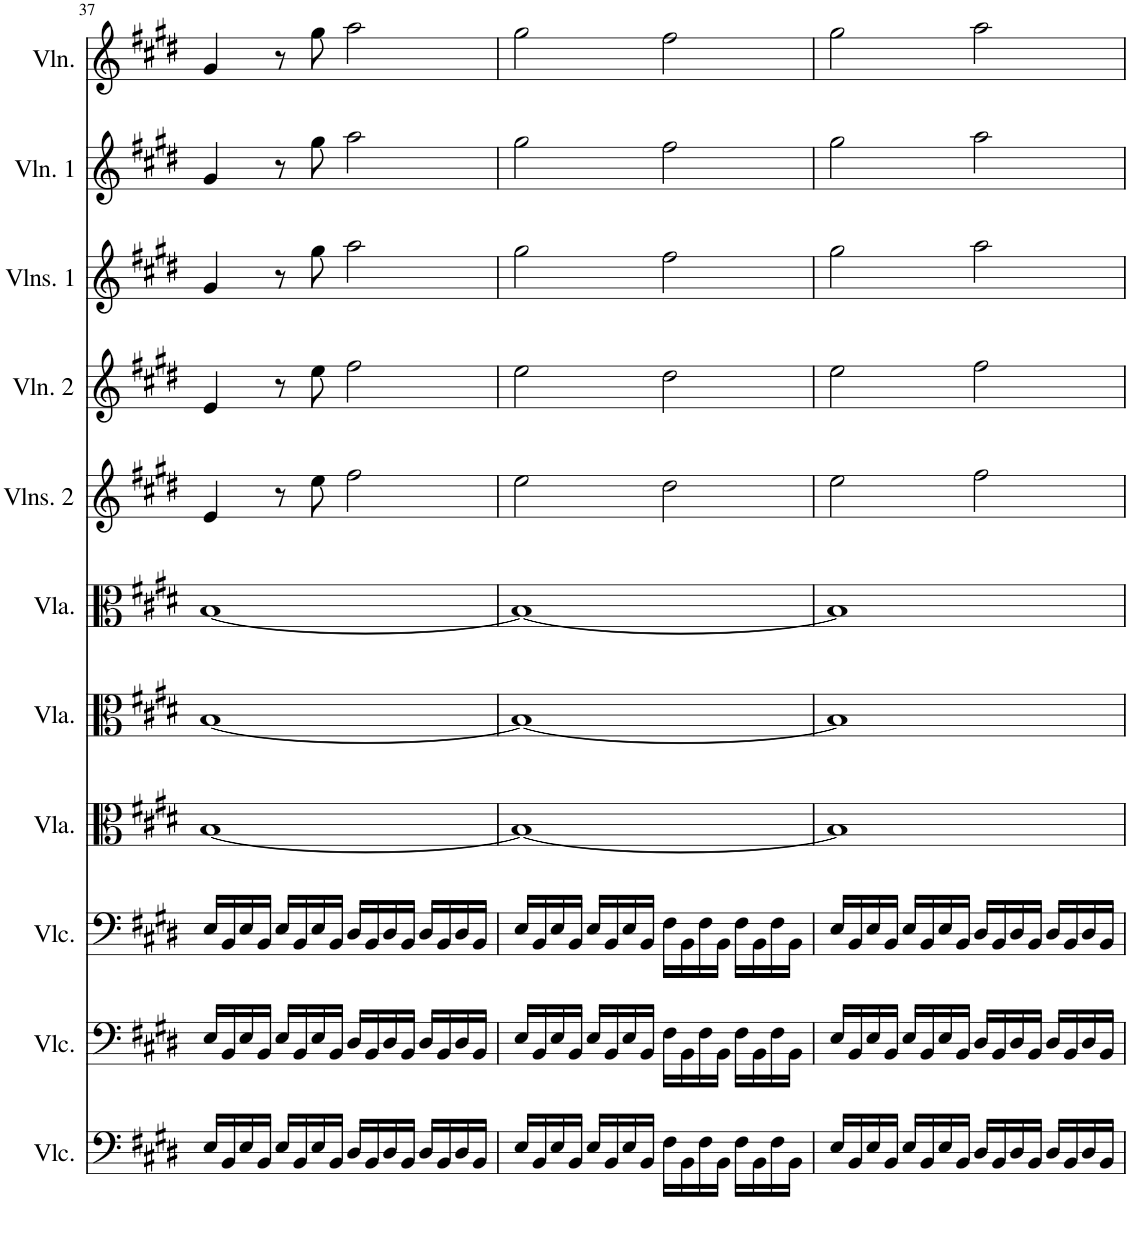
**kern	**kern	**kern	**kern	**kern	**kern	**kern	**kern	**kern	**kern	**kern
*part11	*part10	*part9	*part8	*part7	*part6	*part5	*part4	*part3	*part2	*part1
*staff11	*staff10	*staff9	*staff8	*staff7	*staff6	*staff5	*staff4	*staff3	*staff2	*staff1
*I"Violoncello	*I"Violoncello	*I"Violoncello	*I"Viola	*I"Viola	*I"Viola	*I"Violins 2	*I"Violin 2	*I"Violins 1	*I"Violin 1	*I"Violin
*I'Vlc.	*I'Vlc.	*I'Vlc.	*I'Vla.	*I'Vla.	*I'Vla.	*I'Vlns. 2	*I'Vln. 2	*I'Vlns. 1	*I'Vln. 1	*I'Vln.
!!LO:PB:g=z
*clefF4	*clefF4	*clefF4	*clefC3	*clefC3	*clefC3	*clefG2	*clefG2	*clefG2	*clefG2	*clefG2
*k[f#c#g#d#]	*k[f#c#g#d#]	*k[f#c#g#d#]	*k[f#c#g#d#]	*k[f#c#g#d#]	*k[f#c#g#d#]	*k[f#c#g#d#]	*k[f#c#g#d#]	*k[f#c#g#d#]	*k[f#c#g#d#]	*k[f#c#g#d#]
*M4/4	*M4/4	*M4/4	*M4/4	*M4/4	*M4/4	*M4/4	*M4/4	*M4/4	*M4/4	*M4/4
=37	=37	=37	=37	=37	=37	=37	=37	=37	=37	=37
16E/LL	16E/LL	16E/LL	[1B	[1B	[1B	4e/	4e/	4g#/	4g#/	4g#/
16BB/	16BB/	16BB/	.	.	.	.	.	.	.	.
16E/	16E/	16E/	.	.	.	.	.	.	.	.
16BB/JJ	16BB/JJ	16BB/JJ	.	.	.	.	.	.	.	.
16E/LL	16E/LL	16E/LL	.	.	.	8r	8r	8r	8r	8r
16BB/	16BB/	16BB/	.	.	.	.	.	.	.	.
16E/	16E/	16E/	.	.	.	8ee\	8ee\	8gg#\	8gg#\	8gg#\
16BB/JJ	16BB/JJ	16BB/JJ	.	.	.	.	.	.	.	.
16D#/LL	16D#/LL	16D#/LL	.	.	.	2ff#\	2ff#\	2aa\	2aa\	2aa\
16BB/	16BB/	16BB/	.	.	.	.	.	.	.	.
16D#/	16D#/	16D#/	.	.	.	.	.	.	.	.
16BB/JJ	16BB/JJ	16BB/JJ	.	.	.	.	.	.	.	.
16D#/LL	16D#/LL	16D#/LL	.	.	.	.	.	.	.	.
16BB/	16BB/	16BB/	.	.	.	.	.	.	.	.
16D#/	16D#/	16D#/	.	.	.	.	.	.	.	.
16BB/JJ	16BB/JJ	16BB/JJ	.	.	.	.	.	.	.	.
=38	=38	=38	=38	=38	=38	=38	=38	=38	=38	=38
16E/LL	16E/LL	16E/LL	1B_	1B_	1B_	2ee\	2ee\	2gg#\	2gg#\	2gg#\
16BB/	16BB/	16BB/	.	.	.	.	.	.	.	.
16E/	16E/	16E/	.	.	.	.	.	.	.	.
16BB/JJ	16BB/JJ	16BB/JJ	.	.	.	.	.	.	.	.
16E/LL	16E/LL	16E/LL	.	.	.	.	.	.	.	.
16BB/	16BB/	16BB/	.	.	.	.	.	.	.	.
16E/	16E/	16E/	.	.	.	.	.	.	.	.
16BB/JJ	16BB/JJ	16BB/JJ	.	.	.	.	.	.	.	.
16F#\LL	16F#\LL	16F#\LL	.	.	.	2dd#\	2dd#\	2ff#\	2ff#\	2ff#\
16BB\	16BB\	16BB\	.	.	.	.	.	.	.	.
16F#\	16F#\	16F#\	.	.	.	.	.	.	.	.
16BB\JJ	16BB\JJ	16BB\JJ	.	.	.	.	.	.	.	.
16F#\LL	16F#\LL	16F#\LL	.	.	.	.	.	.	.	.
16BB\	16BB\	16BB\	.	.	.	.	.	.	.	.
16F#\	16F#\	16F#\	.	.	.	.	.	.	.	.
16BB\JJ	16BB\JJ	16BB\JJ	.	.	.	.	.	.	.	.
=39	=39	=39	=39	=39	=39	=39	=39	=39	=39	=39
16E/LL	16E/LL	16E/LL	1B]	1B]	1B]	2ee\	2ee\	2gg#\	2gg#\	2gg#\
16BB/	16BB/	16BB/	.	.	.	.	.	.	.	.
16E/	16E/	16E/	.	.	.	.	.	.	.	.
16BB/JJ	16BB/JJ	16BB/JJ	.	.	.	.	.	.	.	.
16E/LL	16E/LL	16E/LL	.	.	.	.	.	.	.	.
16BB/	16BB/	16BB/	.	.	.	.	.	.	.	.
16E/	16E/	16E/	.	.	.	.	.	.	.	.
16BB/JJ	16BB/JJ	16BB/JJ	.	.	.	.	.	.	.	.
16D#/LL	16D#/LL	16D#/LL	.	.	.	2ff#\	2ff#\	2aa\	2aa\	2aa\
16BB/	16BB/	16BB/	.	.	.	.	.	.	.	.
16D#/	16D#/	16D#/	.	.	.	.	.	.	.	.
16BB/JJ	16BB/JJ	16BB/JJ	.	.	.	.	.	.	.	.
16D#/LL	16D#/LL	16D#/LL	.	.	.	.	.	.	.	.
16BB/	16BB/	16BB/	.	.	.	.	.	.	.	.
16D#/	16D#/	16D#/	.	.	.	.	.	.	.	.
16BB/JJ	16BB/JJ	16BB/JJ	.	.	.	.	.	.	.	.
=	=	=	=	=	=	=	=	=	=	=
*-	*-	*-	*-	*-	*-	*-	*-	*-	*-	*-
